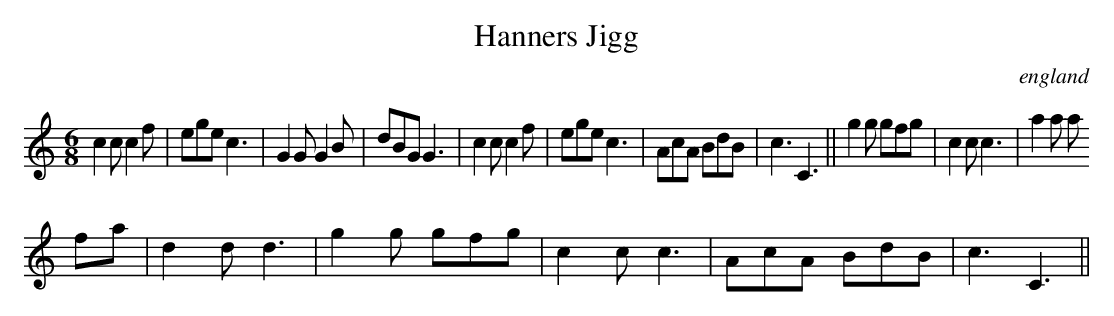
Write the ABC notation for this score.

X:1
T:Hanners Jigg
O:england
M:6/8
L:1/8
K:C major
c2cc2f|egec3|G2GG2B|dBGG3|c2cc2f|egec3|AcA BdB|c3C3||g2g gfg|c2cc3|a2a a
fa|d2dd3|g2g gfg|c2cc3|AcA BdB|c3C3||
